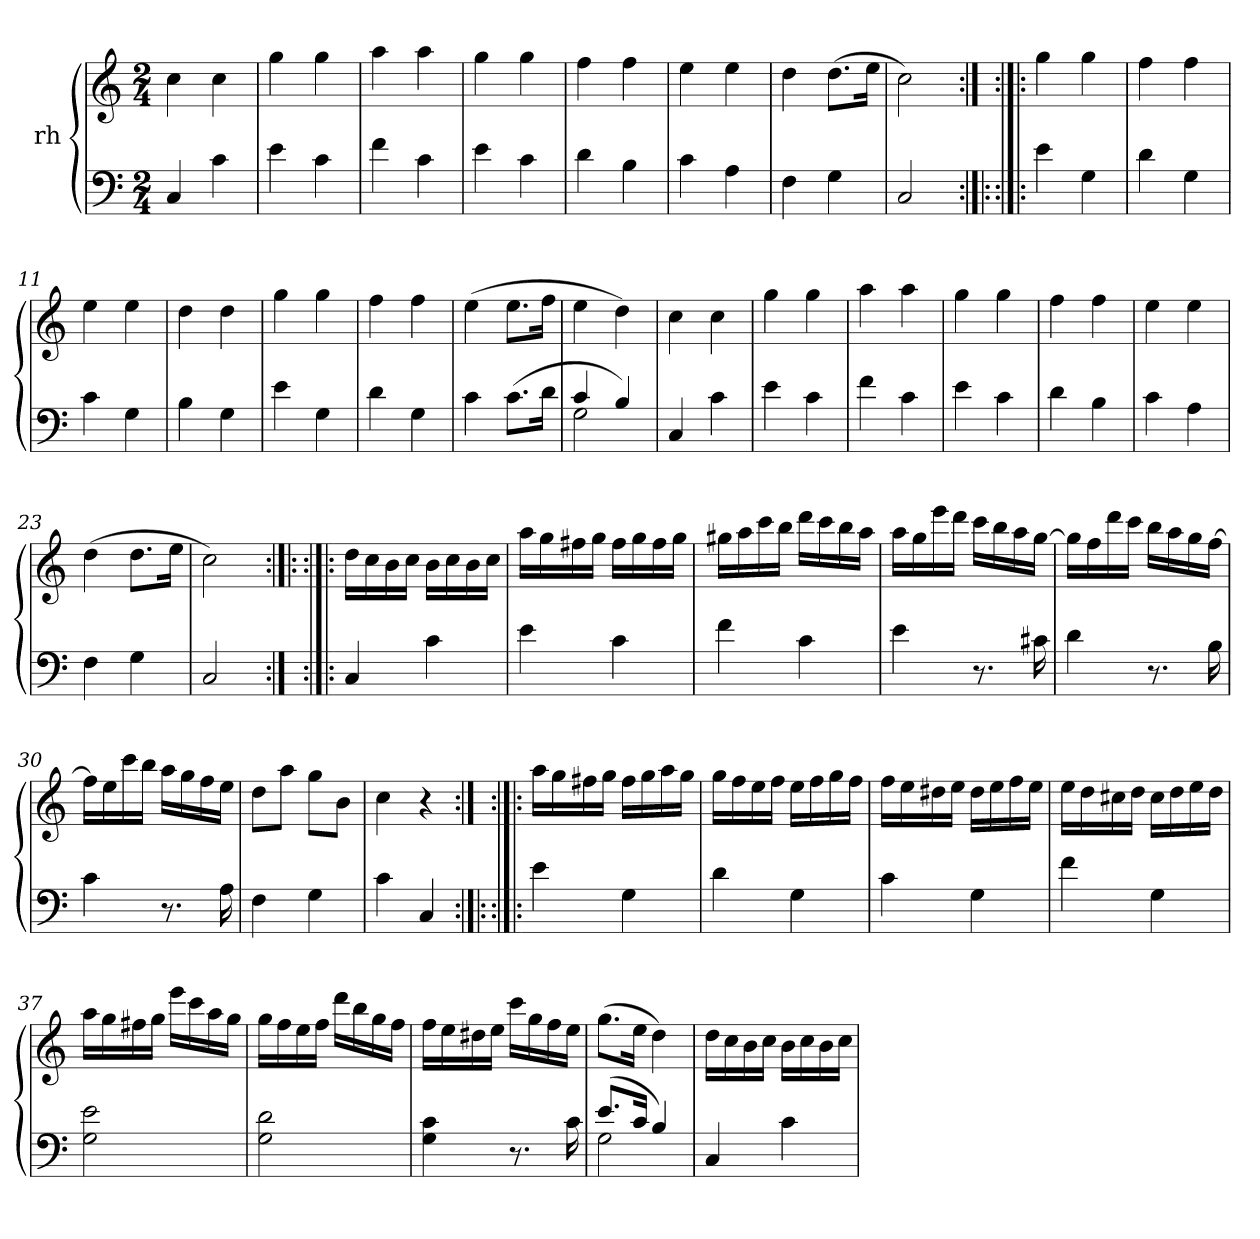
**kern	**kern
*part1	*part1
*staff2	*staff1
*I"rh	*
*clefF4	*clefG2
*k[]	*k[]
*C:	*C:
*M2/4	*M2/4
=1	=1
4C	4cc
4c	4cc
=2	=2
4e	4gg
4c	4gg
=3	=3
4f	4aa
4c	4aa
=4	=4
4e	4gg
4c	4gg
=5	=5
4d	4ff
4B	4ff
=6	=6
4c	4ee
4A	4ee
=7	=7
4F	4dd
4G	(8.ddL
.	16eeJk
=8	=8
2C	2cc)
=9:|!|:	=9:|!
4e	4gg
4G	4gg
=10	=10
4d	4ff
4G	4ff
=11	=11
4c	4ee
4G	4ee
=12	=12
4B	4dd
4G	4dd
=13	=13
4e	4gg
4G	4gg
=14	=14
4d	4ff
4G	4ff
=15	=15
4c	(4ee
(8.cL	8.eeL
16dJk	16ffJk
=16	=16
*^	*
4c	2G	4ee
4B)	.	4dd)
*v	*v	*
=17	=17
4C	4cc
4c	4cc
=18	=18
4e	4gg
4c	4gg
=19	=19
4f	4aa
4c	4aa
=20	=20
4e	4gg
4c	4gg
=21	=21
4d	4ff
4B	4ff
=22	=22
4c	4ee
4A	4ee
=23	=23
4F	(4dd
4G	8.ddL
.	16eeJk
=24	=24
2C	2cc)
=25:|!	=25:|!|:
4C	16ddLL
.	16cc
.	16b
.	16ccJJ
4c	16bLL
.	16cc
.	16b
.	16ccJJ
=26	=26
4e	16aaLL
.	16gg
.	16ff#X
.	16ggJJ
4c	16ff#LL
.	16gg
.	16ff#
.	16ggJJ
=27	=27
4f	16gg#XLL
.	16aa
.	16ccc
.	16bbJJ
4c	16dddLL
.	16ccc
.	16bb
.	16aaJJ
=28	=28
4e	16aaLL
.	16gg
.	16eee
.	16dddJJ
8.r	16cccLL
.	16bb
.	16aa
16c#X	[16ggJJ
=29	=29
4d	16ggLL]
.	16ff
.	16ddd
.	16cccJJ
8.r	16bbLL
.	16aa
.	16gg
16B	[16ffJJ
=30	=30
4c	16ffLL]
.	16ee
.	16ccc
.	16bbJJ
8.r	16aaLL
.	16gg
.	16ff
16A	16eeJJ
=31	=31
4F	8ddL
.	8aaJ
4G	8ggL
.	8bJ
=32	=32
4c	4cc
4C	4r
=33:|!|:	=33:|!
4e	16aaLL
.	16gg
.	16ff#X
.	16ggJJ
4G	16ff#LL
.	16gg
.	16aa
.	16ggJJ
=34	=34
4d	16ggLL
.	16ff
.	16ee
.	16ffJJ
4G	16eeLL
.	16ff
.	16gg
.	16ffJJ
=35	=35
4c	16ffLL
.	16ee
.	16dd#X
.	16eeJJ
4G	16dd#LL
.	16ee
.	16ff
.	16eeJJ
=36	=36
4f	16eeLL
.	16dd
.	16cc#X
.	16ddJJ
4G	16cc#LL
.	16dd
.	16ee
.	16ddJJ
=37	=37
2G 2e	16aaLL
.	16gg
.	16ff#X
.	16ggJJ
.	16eeeLL
.	16ccc
.	16aa
.	16ggJJ
=38	=38
2G 2d	16ggLL
.	16ff
.	16ee
.	16ffJJ
.	16dddLL
.	16bb
.	16gg
.	16ffJJ
=39	=39
4G 4c	16ffLL
.	16ee
.	16dd#X
.	16eeJJ
8.r	16cccLL
.	16gg
.	16ff
16c	16eeJJ
=40	=40
*^	*
(8.eL	2G	(8.ggL
16cJk	.	16eeJk
4B)	.	4dd)
*v	*v	*
=41	=41
4C	16ddLL
.	16cc
.	16b
.	16ccJJ
4c	16bLL
.	16cc
.	16b
.	16ccJJ
=	=
*-	*-
